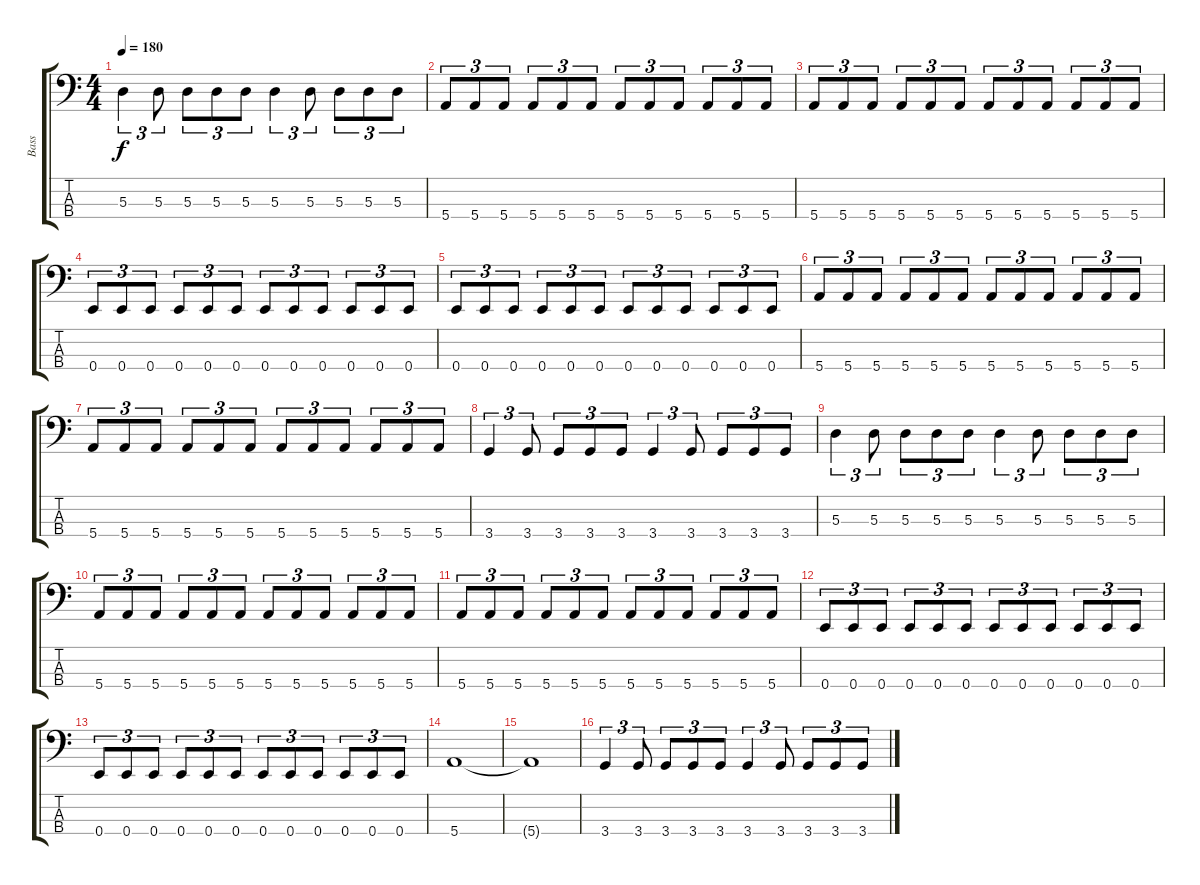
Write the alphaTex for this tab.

\track ("Bass" "Bass") {instrument electricbassfinger}
\staff {score tabs}
\tuning (G2 D2 A1 E1) {hide}
\ts (4 4)
\tempo 180
\clef f4
\ks c
5.3.4{tu (3 2) dy f} 5.3.8{tu (3 2)} 5.3.8{tu (3 2)} 5.3.8{tu (3 2)} 5.3.8{tu (3 2)} 5.3.4{tu (3 2)} 5.3.8{tu (3 2)} 5.3.8{tu (3 2)} 5.3.8{tu (3 2)} 5.3.8{tu (3 2)} |
5.4.8{tu (3 2)} 5.4.8{tu (3 2)} 5.4.8{tu (3 2)} 5.4.8{tu (3 2)} 5.4.8{tu (3 2)} 5.4.8{tu (3 2)} 5.4.8{tu (3 2)} 5.4.8{tu (3 2)} 5.4.8{tu (3 2)} 5.4.8{tu (3 2)} 5.4.8{tu (3 2)} 5.4.8{tu (3 2)} |
5.4.8{tu (3 2)} 5.4.8{tu (3 2)} 5.4.8{tu (3 2)} 5.4.8{tu (3 2)} 5.4.8{tu (3 2)} 5.4.8{tu (3 2)} 5.4.8{tu (3 2)} 5.4.8{tu (3 2)} 5.4.8{tu (3 2)} 5.4.8{tu (3 2)} 5.4.8{tu (3 2)} 5.4.8{tu (3 2)} |
0.4.8{tu (3 2)} 0.4.8{tu (3 2)} 0.4.8{tu (3 2)} 0.4.8{tu (3 2)} 0.4.8{tu (3 2)} 0.4.8{tu (3 2)} 0.4.8{tu (3 2)} 0.4.8{tu (3 2)} 0.4.8{tu (3 2)} 0.4.8{tu (3 2)} 0.4.8{tu (3 2)} 0.4.8{tu (3 2)} |
0.4.8{tu (3 2)} 0.4.8{tu (3 2)} 0.4.8{tu (3 2)} 0.4.8{tu (3 2)} 0.4.8{tu (3 2)} 0.4.8{tu (3 2)} 0.4.8{tu (3 2)} 0.4.8{tu (3 2)} 0.4.8{tu (3 2)} 0.4.8{tu (3 2)} 0.4.8{tu (3 2)} 0.4.8{tu (3 2)} |
5.4.8{tu (3 2)} 5.4.8{tu (3 2)} 5.4.8{tu (3 2)} 5.4.8{tu (3 2)} 5.4.8{tu (3 2)} 5.4.8{tu (3 2)} 5.4.8{tu (3 2)} 5.4.8{tu (3 2)} 5.4.8{tu (3 2)} 5.4.8{tu (3 2)} 5.4.8{tu (3 2)} 5.4.8{tu (3 2)} |
5.4.8{tu (3 2)} 5.4.8{tu (3 2)} 5.4.8{tu (3 2)} 5.4.8{tu (3 2)} 5.4.8{tu (3 2)} 5.4.8{tu (3 2)} 5.4.8{tu (3 2)} 5.4.8{tu (3 2)} 5.4.8{tu (3 2)} 5.4.8{tu (3 2)} 5.4.8{tu (3 2)} 5.4.8{tu (3 2)} |
3.4.4{tu (3 2)} 3.4.8{tu (3 2)} 3.4.8{tu (3 2)} 3.4.8{tu (3 2)} 3.4.8{tu (3 2)} 3.4.4{tu (3 2)} 3.4.8{tu (3 2)} 3.4.8{tu (3 2)} 3.4.8{tu (3 2)} 3.4.8{tu (3 2)} |
5.3.4{tu (3 2)} 5.3.8{tu (3 2)} 5.3.8{tu (3 2)} 5.3.8{tu (3 2)} 5.3.8{tu (3 2)} 5.3.4{tu (3 2)} 5.3.8{tu (3 2)} 5.3.8{tu (3 2)} 5.3.8{tu (3 2)} 5.3.8{tu (3 2)} |
5.4.8{tu (3 2)} 5.4.8{tu (3 2)} 5.4.8{tu (3 2)} 5.4.8{tu (3 2)} 5.4.8{tu (3 2)} 5.4.8{tu (3 2)} 5.4.8{tu (3 2)} 5.4.8{tu (3 2)} 5.4.8{tu (3 2)} 5.4.8{tu (3 2)} 5.4.8{tu (3 2)} 5.4.8{tu (3 2)} |
5.4.8{tu (3 2)} 5.4.8{tu (3 2)} 5.4.8{tu (3 2)} 5.4.8{tu (3 2)} 5.4.8{tu (3 2)} 5.4.8{tu (3 2)} 5.4.8{tu (3 2)} 5.4.8{tu (3 2)} 5.4.8{tu (3 2)} 5.4.8{tu (3 2)} 5.4.8{tu (3 2)} 5.4.8{tu (3 2)} |
0.4.8{tu (3 2)} 0.4.8{tu (3 2)} 0.4.8{tu (3 2)} 0.4.8{tu (3 2)} 0.4.8{tu (3 2)} 0.4.8{tu (3 2)} 0.4.8{tu (3 2)} 0.4.8{tu (3 2)} 0.4.8{tu (3 2)} 0.4.8{tu (3 2)} 0.4.8{tu (3 2)} 0.4.8{tu (3 2)} |
0.4.8{tu (3 2)} 0.4.8{tu (3 2)} 0.4.8{tu (3 2)} 0.4.8{tu (3 2)} 0.4.8{tu (3 2)} 0.4.8{tu (3 2)} 0.4.8{tu (3 2)} 0.4.8{tu (3 2)} 0.4.8{tu (3 2)} 0.4.8{tu (3 2)} 0.4.8{tu (3 2)} 0.4.8{tu (3 2)} |
5.4.1 |
5.4{t}.1 |
3.4.4{tu (3 2)} 3.4.8{tu (3 2)} 3.4.8{tu (3 2)} 3.4.8{tu (3 2)} 3.4.8{tu (3 2)} 3.4.4{tu (3 2)} 3.4.8{tu (3 2)} 3.4.8{tu (3 2)} 3.4.8{tu (3 2)} 3.4.8{tu (3 2)}
